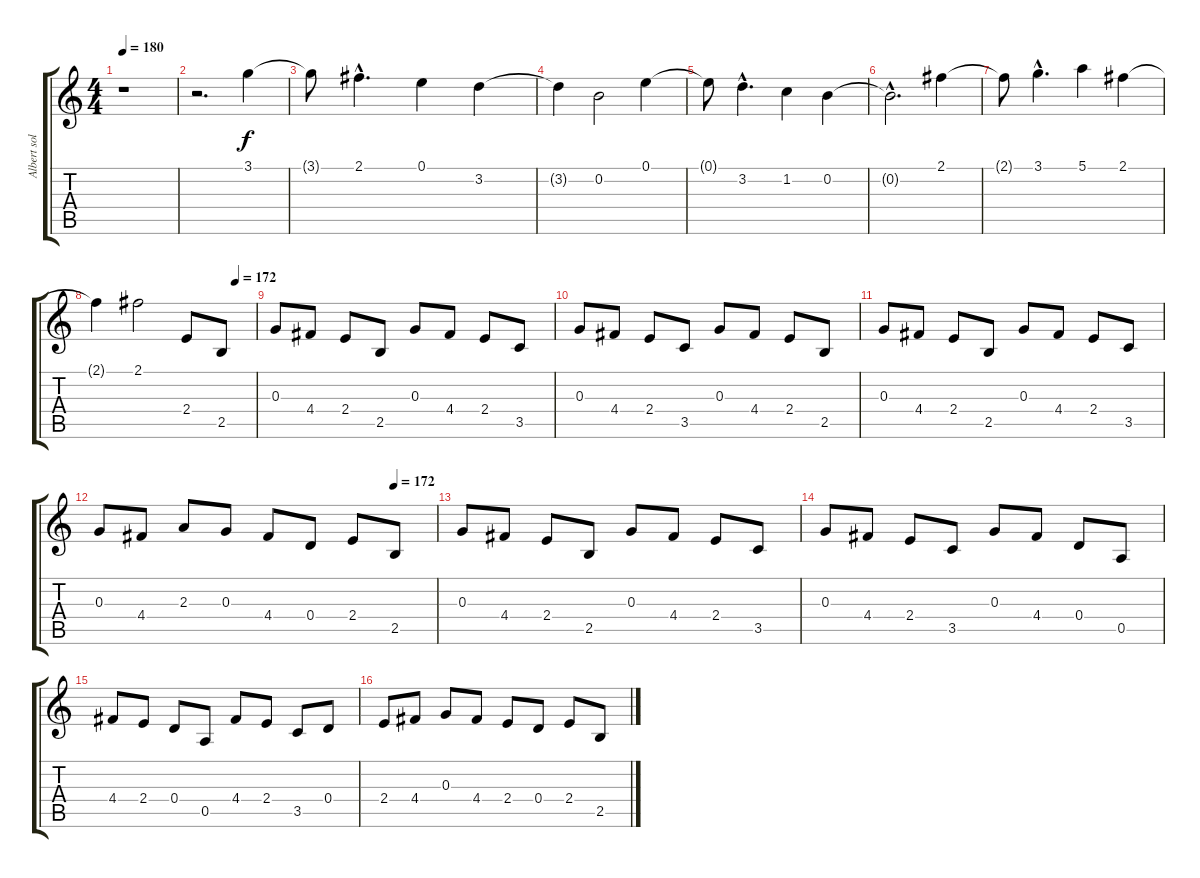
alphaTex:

\track ("Albert solo" "Albert sol") {instrument overdrivenguitar}
\staff {score tabs}
\tuning (E4 B3 G3 D3 A2 E2) {hide}
\ts (4 4)
\tempo 180
\clef g2
\ks c
r.1{dy f} |
r.2{d} 3.1.4 |
3.1{t}.8 2.1{hac}.4{d} 0.1.4 3.2.4 |
3.2{t}.4 0.2.2 0.1.4 |
0.1{t}.8 3.2{hac}.4{d} 1.2.4 0.2.4 |
0.2{hac t}.2{d} 2.1.4 |
2.1{t}.8 3.1{hac}.4{d} 5.1.4 2.1.4 |
\tempo (172 0.875)
2.1{t}.4 2.1.2 2.4.8 2.5.8 |
0.3.8 4.4.8 2.4.8 2.5.8 0.3.8 4.4.8 2.4.8 3.5.8 |
0.3.8 4.4.8 2.4.8 3.5.8 0.3.8 4.4.8 2.4.8 2.5.8 |
0.3.8 4.4.8 2.4.8 2.5.8 0.3.8 4.4.8 2.4.8 3.5.8 |
\tempo (172 0.875)
0.3.8 4.4.8 2.3.8 0.3.8 4.4.8 0.4.8 2.4.8 2.5.8 |
0.3.8 4.4.8 2.4.8 2.5.8 0.3.8 4.4.8 2.4.8 3.5.8 |
0.3.8 4.4.8 2.4.8 3.5.8 0.3.8 4.4.8 0.4.8 0.5.8 |
4.4.8 2.4.8 0.4.8 0.5.8 4.4.8 2.4.8 3.5.8 0.4.8 |
2.4.8 4.4.8 0.3.8 4.4.8 2.4.8 0.4.8 2.4.8 2.5.8
